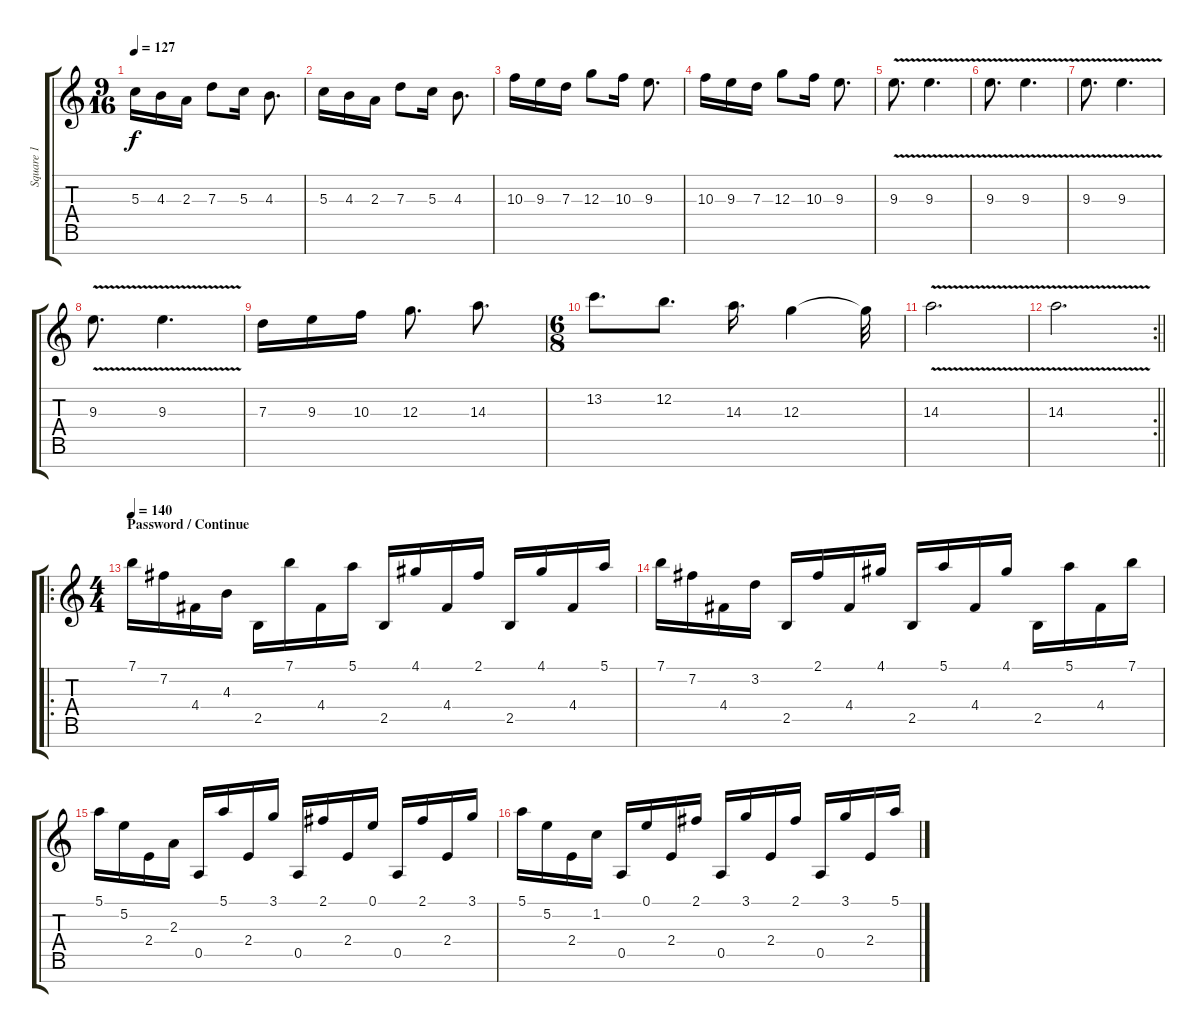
\track ("Square 1" "Square 1") {instrument overdrivenguitar}
\staff {score tabs}
\tuning (E4 B3 G3 D3 A2 E2 B1) {hide}
\ts (9 16)
\tempo 127
\clef g2
\ks c
5.3.16{dy f} 4.3.16 2.3.16 7.3.8 5.3.16 4.3.8{d} |
5.3.16 4.3.16 2.3.16 7.3.8 5.3.16 4.3.8{d} |
10.3.16 9.3.16 7.3.16 12.3.8 10.3.16 9.3.8{d} |
10.3.16 9.3.16 7.3.16 12.3.8 10.3.16 9.3.8{d} |
9.3{v}.8{d} 9.3{v}.4{d} |
9.3{v}.8{d} 9.3{v}.4{d} |
9.3{v}.8{d} 9.3{v}.4{d} |
9.3{v}.8{d} 9.3{v}.4{d} |
7.3.16 9.3.16 10.3.16 12.3.8{d} 14.3.8{d} |
\ts (6 8)
13.2.8{d} 12.2.8{d} 14.3.16{d} 12.3.4 12.3{t}.32 |
14.3{v}.2{d} |
\rc 2
\barLineRight lightlight
14.3{v}.2{d} |
\ro
\ts (4 4)
\section ("" "Password / Continue")
\tempo 140
7.1.16{volume 13 instrument overdrivenguitar} 7.2.16 4.4.16 4.3.16 2.5.16 7.1.16 4.4.16 5.1.16 2.5.16 4.1.16 4.4.16 2.1.16 2.5.16 4.1.16 4.4.16 5.1.16 |
7.1.16 7.2.16 4.4.16 3.2.16 2.5.16 2.1.16 4.4.16 4.1.16 2.5.16 5.1.16 4.4.16 4.1.16 2.5.16 5.1.16 4.4.16 7.1.16 |
5.1.16 5.2.16 2.4.16 2.3.16 0.5.16 5.1.16 2.4.16 3.1.16 0.5.16 2.1.16 2.4.16 0.1.16 0.5.16 2.1.16 2.4.16 3.1.16 |
5.1.16 5.2.16 2.4.16 1.2.16 0.5.16 0.1.16 2.4.16 2.1.16 0.5.16 3.1.16 2.4.16 2.1.16 0.5.16 3.1.16 2.4.16 5.1.16
